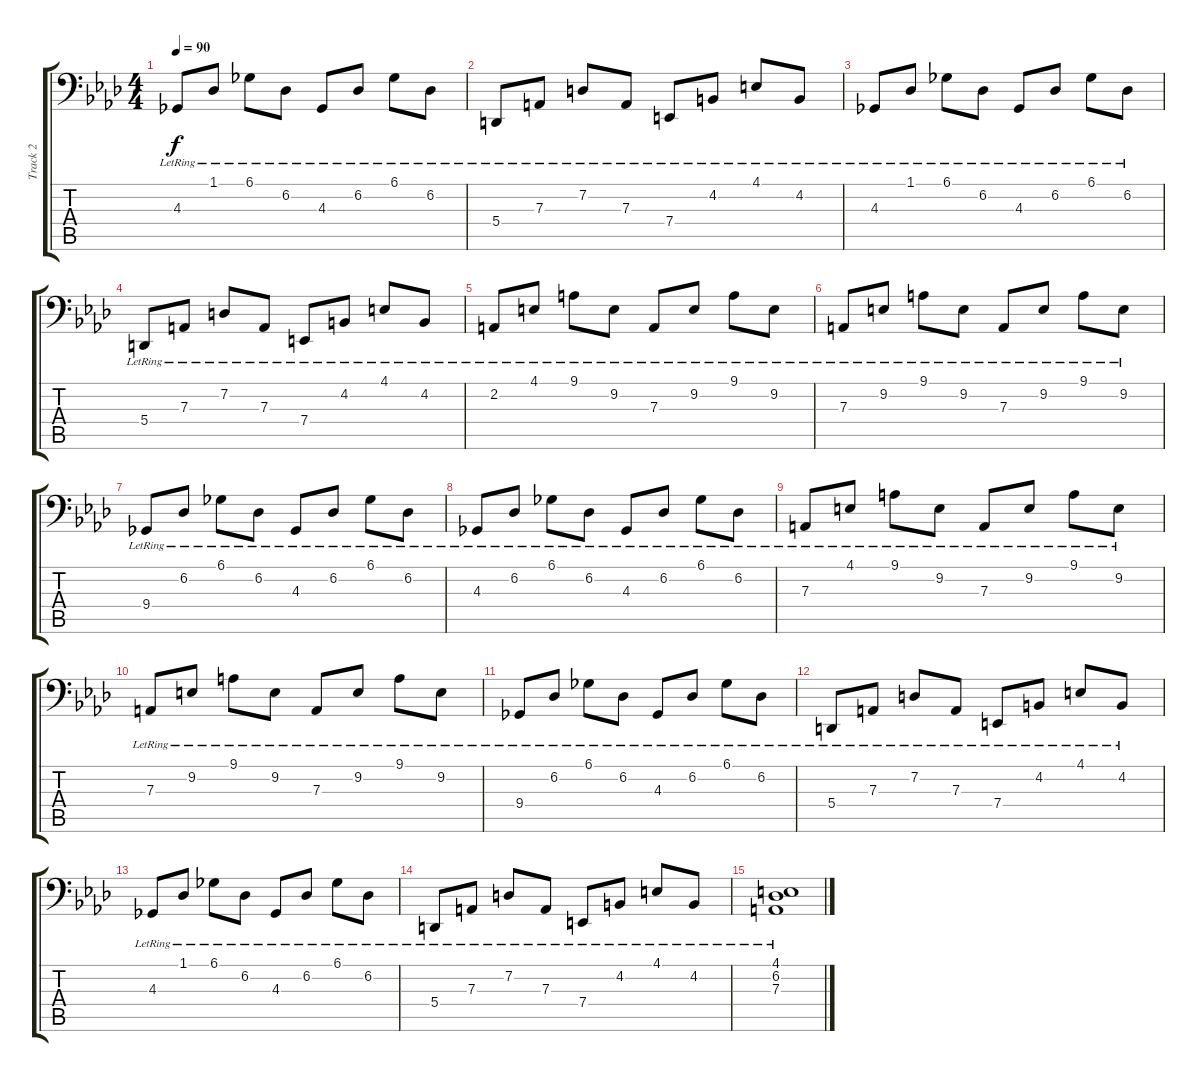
\track ("Track 2" "Track 2") {instrument acousticgrandpiano}
\staff {score tabs}
\tuning (C3 G2 D2 A1 E1 B0) {hide}
\ts (4 4)
\tempo 90
\clef f4
\ks ab
4.3{lr}.8{dy f} 1.1{lr}.8 6.1{lr}.8 6.2{lr}.8 4.3{lr}.8 6.2{lr}.8 6.1{lr}.8 6.2{lr}.8 |
5.4{lr}.8 7.3{lr}.8 7.2{lr}.8 7.3{lr}.8 7.4{lr}.8 4.2{lr}.8 4.1{lr}.8 4.2{lr}.8 |
4.3{lr}.8 1.1{lr}.8 6.1{lr}.8 6.2{lr}.8 4.3{lr}.8 6.2{lr}.8 6.1{lr}.8 6.2{lr}.8 |
5.4{lr}.8 7.3{lr}.8 7.2{lr}.8 7.3{lr}.8 7.4{lr}.8 4.2{lr}.8 4.1{lr}.8 4.2{lr}.8 |
2.2{lr}.8 4.1{lr}.8 9.1{lr}.8 9.2{lr}.8 7.3{lr}.8 9.2{lr}.8 9.1{lr}.8 9.2{lr}.8 |
7.3{lr}.8 9.2{lr}.8 9.1{lr}.8 9.2{lr}.8 7.3{lr}.8 9.2{lr}.8 9.1{lr}.8 9.2{lr}.8 |
9.4{lr}.8 6.2{lr}.8 6.1{lr}.8 6.2{lr}.8 4.3{lr}.8 6.2{lr}.8 6.1{lr}.8 6.2{lr}.8 |
4.3{lr}.8 6.2{lr}.8 6.1{lr}.8 6.2{lr}.8 4.3{lr}.8 6.2{lr}.8 6.1{lr}.8 6.2{lr}.8 |
7.3{lr}.8 4.1{lr}.8 9.1{lr}.8 9.2{lr}.8 7.3{lr}.8 9.2{lr}.8 9.1{lr}.8 9.2{lr}.8 |
7.3{lr}.8 9.2{lr}.8 9.1{lr}.8 9.2{lr}.8 7.3{lr}.8 9.2{lr}.8 9.1{lr}.8 9.2{lr}.8 |
9.4{lr}.8 6.2{lr}.8 6.1{lr}.8 6.2{lr}.8 4.3{lr}.8 6.2{lr}.8 6.1{lr}.8 6.2{lr}.8 |
5.4{lr}.8 7.3{lr}.8 7.2{lr}.8 7.3{lr}.8 7.4{lr}.8 4.2{lr}.8 4.1{lr}.8 4.2{lr}.8 |
4.3{lr}.8 1.1{lr}.8 6.1{lr}.8 6.2{lr}.8 4.3{lr}.8 6.2{lr}.8 6.1{lr}.8 6.2{lr}.8 |
5.4{lr}.8 7.3{lr}.8 7.2{lr}.8 7.3{lr}.8 7.4{lr}.8 4.2{lr}.8 4.1{lr}.8 4.2{lr}.8 |
(4.1{lr} 6.2{lr} 7.3{lr}).1
